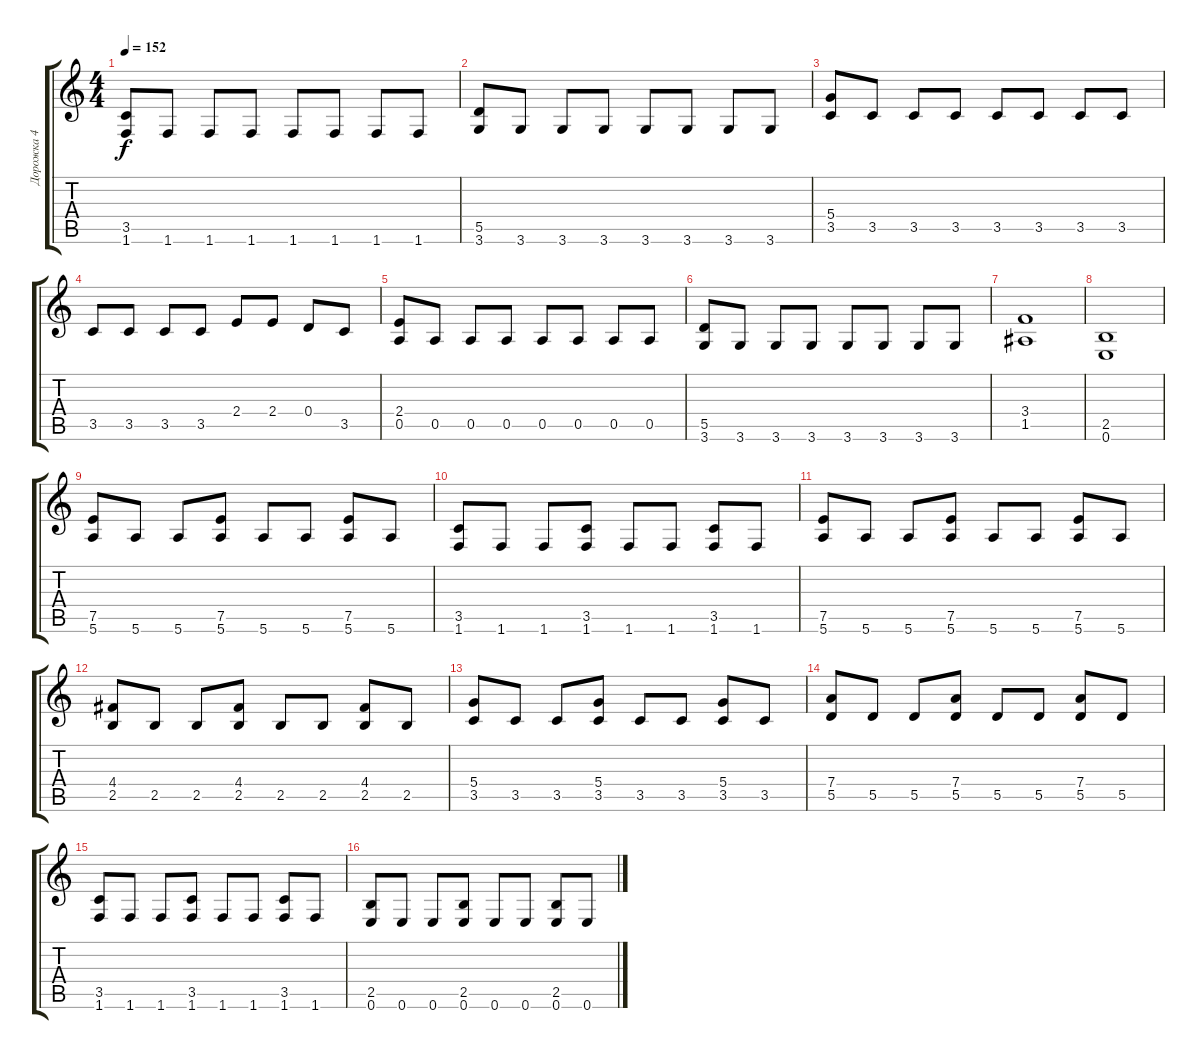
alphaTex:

\track ("Дорожка 4" "Дорожка 4") {instrument distortionguitar}
\staff {score tabs}
\tuning (E4 B3 G3 D3 A2 E2) {hide}
\ts (4 4)
\tempo 152
\clef g2
\ks c
(3.5 1.6).8{dy f} 1.6.8 1.6.8 1.6.8 1.6.8 1.6.8 1.6.8 1.6.8 |
(5.5 3.6).8 3.6.8 3.6.8 3.6.8 3.6.8 3.6.8 3.6.8 3.6.8 |
(5.4 3.5).8 3.5.8 3.5.8 3.5.8 3.5.8 3.5.8 3.5.8 3.5.8 |
3.5.8 3.5.8 3.5.8 3.5.8 2.4.8 2.4.8 0.4.8 3.5.8 |
(2.4 0.5).8 0.5.8 0.5.8 0.5.8 0.5.8 0.5.8 0.5.8 0.5.8 |
(5.5 3.6).8 3.6.8 3.6.8 3.6.8 3.6.8 3.6.8 3.6.8 3.6.8 |
(3.4 1.5).1 |
(2.5 0.6).1 |
(7.5 5.6).8 5.6.8 5.6.8 (7.5 5.6).8 5.6.8 5.6.8 (7.5 5.6).8 5.6.8 |
(3.5 1.6).8 1.6.8 1.6.8 (3.5 1.6).8 1.6.8 1.6.8 (3.5 1.6).8 1.6.8 |
(7.5 5.6).8 5.6.8 5.6.8 (7.5 5.6).8 5.6.8 5.6.8 (7.5 5.6).8 5.6.8 |
(4.4 2.5).8 2.5.8 2.5.8 (4.4 2.5).8 2.5.8 2.5.8 (4.4 2.5).8 2.5.8 |
(5.4 3.5).8 3.5.8 3.5.8 (5.4 3.5).8 3.5.8 3.5.8 (5.4 3.5).8 3.5.8 |
(7.4 5.5).8 5.5.8 5.5.8 (7.4 5.5).8 5.5.8 5.5.8 (7.4 5.5).8 5.5.8 |
(3.5 1.6).8 1.6.8 1.6.8 (3.5 1.6).8 1.6.8 1.6.8 (3.5 1.6).8 1.6.8 |
(2.5 0.6).8 0.6.8 0.6.8 (2.5 0.6).8 0.6.8 0.6.8 (2.5 0.6).8 0.6.8
